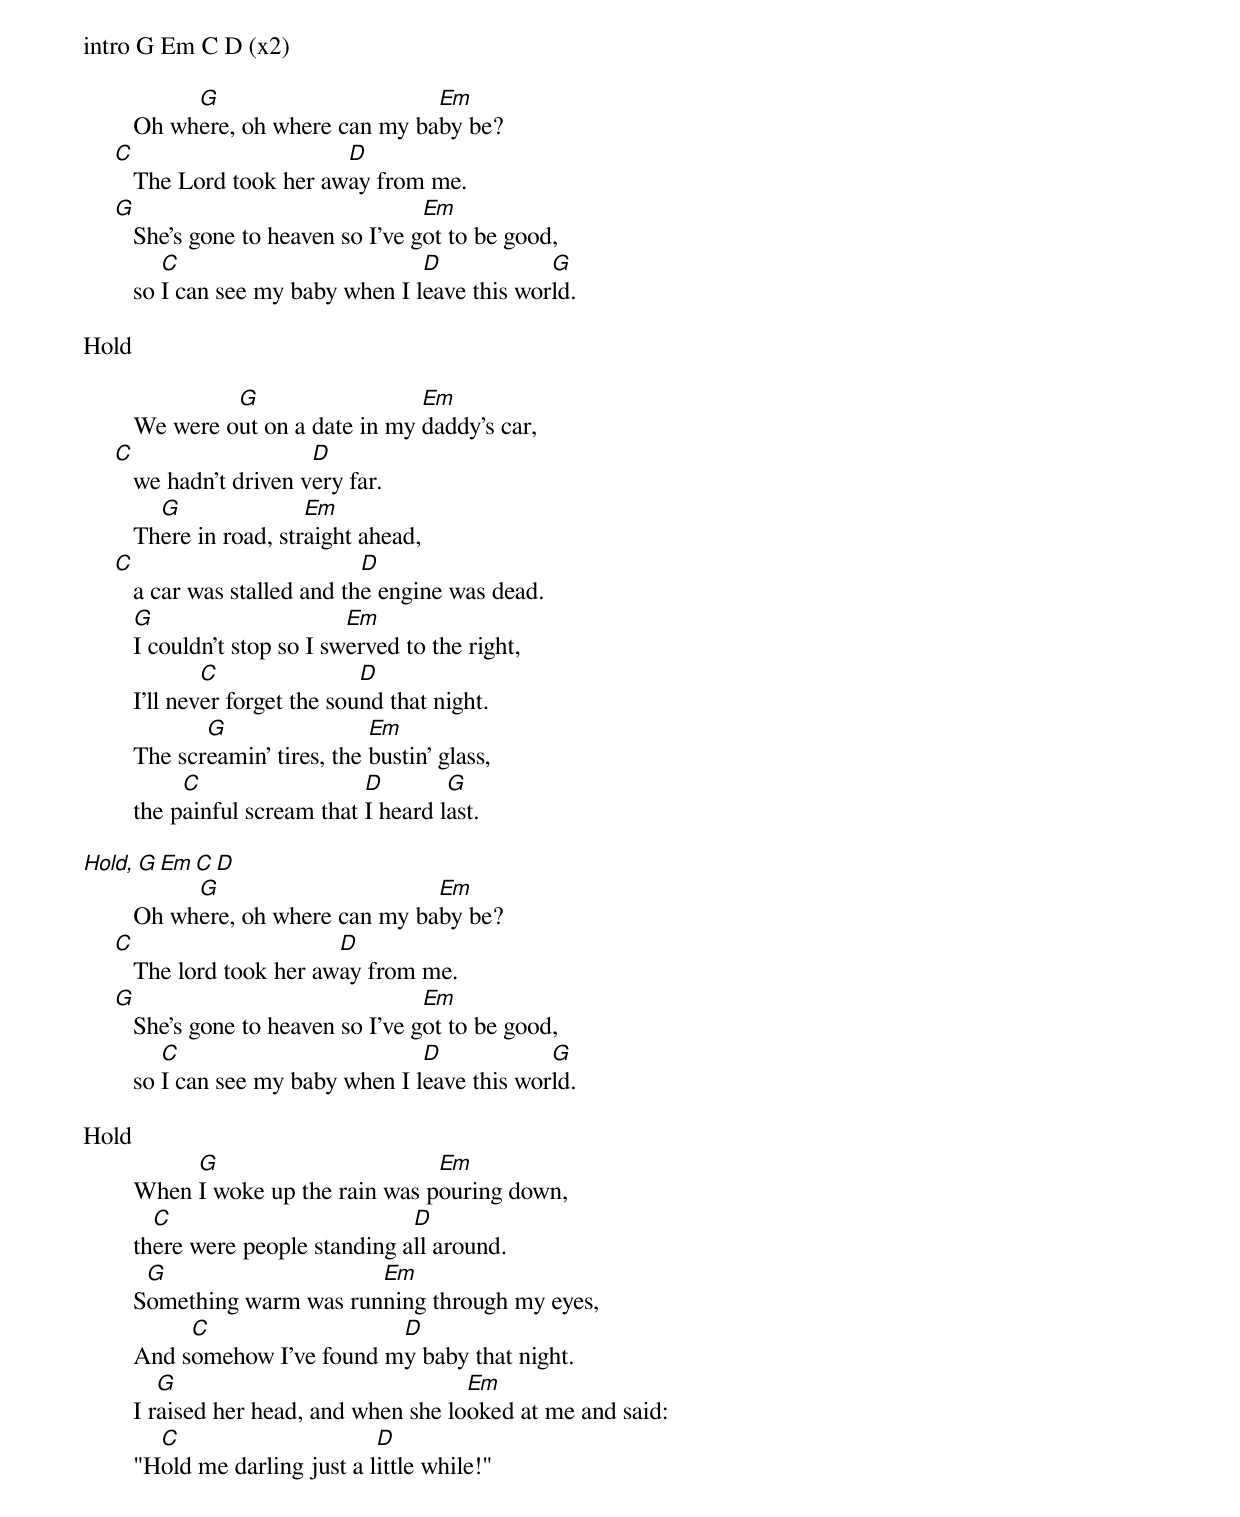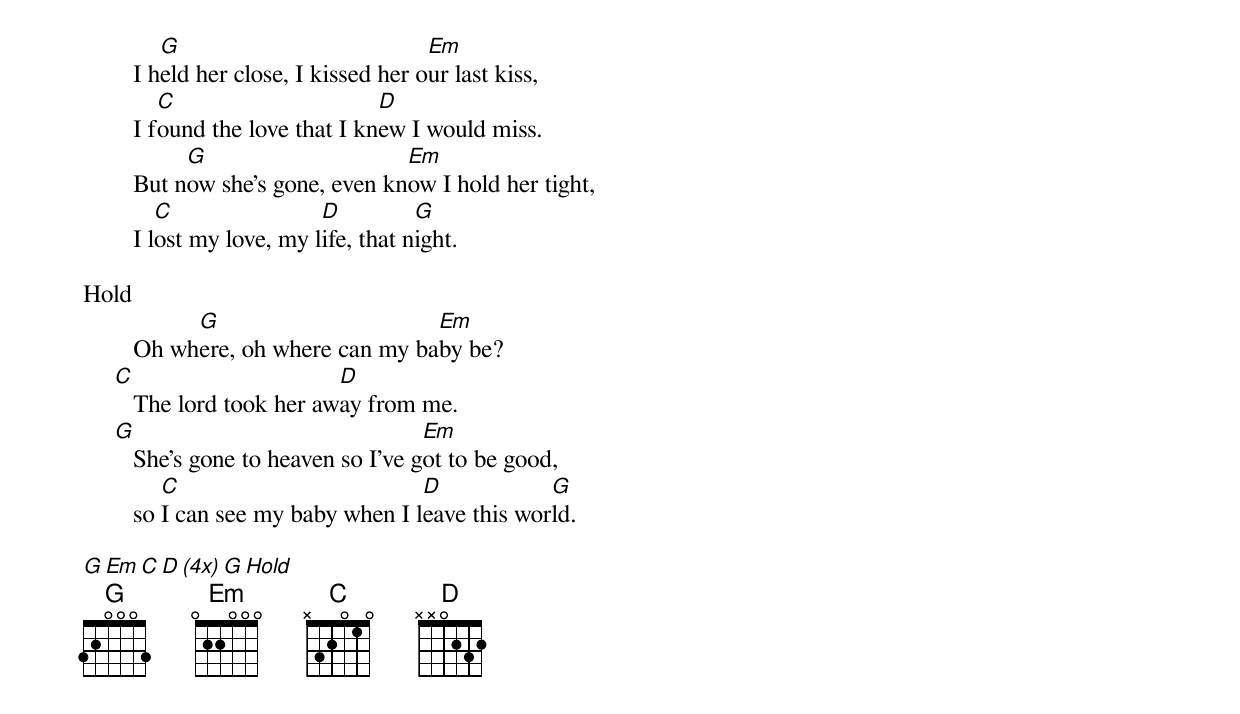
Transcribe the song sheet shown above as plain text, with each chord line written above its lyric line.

intro G Em C D (x2)

	     G   		    Em
	Oh where, oh where can my baby be?
     C		            D
	The Lord took her away from me.
     G				      Em
	She's gone to heaven so I've got to be good,
           C                         D            G
	so I can see my baby when I leave this world.

Hold

		 G                  Em
	We were out on a date in my daddy's car,
     C                    D
	we hadn't driven very far.
	  G               Em
	There in road, straight ahead,
     C                          D
	a car was stalled and the engine was dead.
        G                      Em
	I couldn't stop so I swerved to the right,
	        C                D
	I'll never forget the sound that night.
               G                 Em
	The screamin' tires, the bustin' glass,
	     C                  D        G
	the painful scream that I heard last.

Hold, G Em C D
	     G   		    Em
	Oh where, oh where can my baby be?
     C		            D
	The lord took her away from me.
     G				      Em
	She's gone to heaven so I've got to be good,
           C                         D            G
	so I can see my baby when I leave this world.

Hold
             G                       Em
	When I woke up the rain was pouring down,
          C                         D
	there were people standing all around.
         G                    Em
	Something warm was running through my eyes,
             C                  D
	And somehow I've found my baby that night.
           G                              Em
	I raised her head, and when she looked at me and said:
          C                      D
	"Hold me darling just a little while!"
           G                            Em
	I held her close, I kissed her our last kiss,
           C                      D
	I found the love that I knew I would miss.
             G                     Em
	But now she's gone, even know I hold her tight,
           C                D          G
	I lost my love, my life, that night.

Hold
	     G   		    Em
	Oh where, oh where can my baby be?
     C		            D
	The lord took her away from me.
     G				      Em
	She's gone to heaven so I've got to be good,
           C                         D            G
	so I can see my baby when I leave this world.

G Em C D (4x) G Hold
